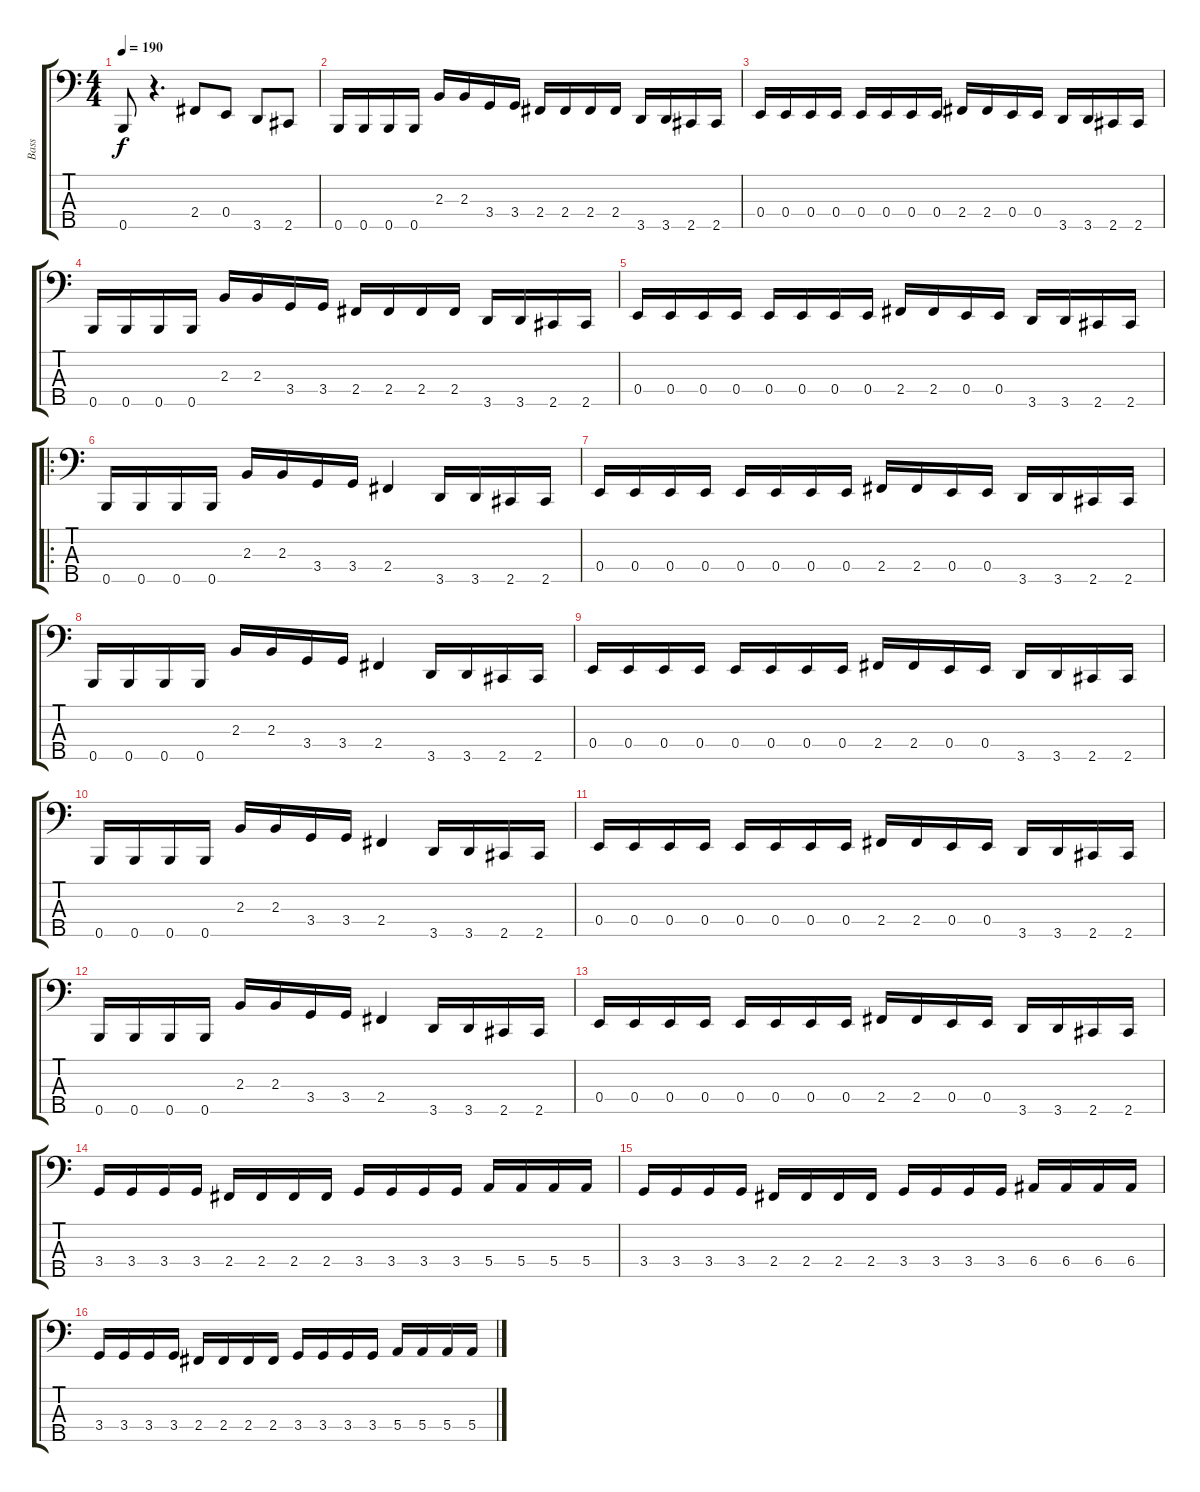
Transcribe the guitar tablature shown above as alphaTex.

\track ("Bass" "Bass") {instrument electricbassfinger}
\staff {score tabs}
\tuning (G2 D2 A1 E1 B0) {hide}
\ts (4 4)
\tempo 190
\clef f4
\ks c
0.5.8{dy f} r.4{d} 2.4.8 0.4.8 3.5.8 2.5.8 |
0.5.16 0.5.16 0.5.16 0.5.16 2.3.16 2.3.16 3.4.16 3.4.16 2.4.16 2.4.16 2.4.16 2.4.16 3.5.16 3.5.16 2.5.16 2.5.16 |
0.4.16 0.4.16 0.4.16 0.4.16 0.4.16 0.4.16 0.4.16 0.4.16 2.4.16 2.4.16 0.4.16 0.4.16 3.5.16 3.5.16 2.5.16 2.5.16 |
0.5.16 0.5.16 0.5.16 0.5.16 2.3.16 2.3.16 3.4.16 3.4.16 2.4.16 2.4.16 2.4.16 2.4.16 3.5.16 3.5.16 2.5.16 2.5.16 |
0.4.16 0.4.16 0.4.16 0.4.16 0.4.16 0.4.16 0.4.16 0.4.16 2.4.16 2.4.16 0.4.16 0.4.16 3.5.16 3.5.16 2.5.16 2.5.16 |
\ro
0.5.16 0.5.16 0.5.16 0.5.16 2.3.16 2.3.16 3.4.16 3.4.16 2.4.4 3.5.16 3.5.16 2.5.16 2.5.16 |
0.4.16 0.4.16 0.4.16 0.4.16 0.4.16 0.4.16 0.4.16 0.4.16 2.4.16 2.4.16 0.4.16 0.4.16 3.5.16 3.5.16 2.5.16 2.5.16 |
0.5.16 0.5.16 0.5.16 0.5.16 2.3.16 2.3.16 3.4.16 3.4.16 2.4.4 3.5.16 3.5.16 2.5.16 2.5.16 |
0.4.16 0.4.16 0.4.16 0.4.16 0.4.16 0.4.16 0.4.16 0.4.16 2.4.16 2.4.16 0.4.16 0.4.16 3.5.16 3.5.16 2.5.16 2.5.16 |
0.5.16 0.5.16 0.5.16 0.5.16 2.3.16 2.3.16 3.4.16 3.4.16 2.4.4 3.5.16 3.5.16 2.5.16 2.5.16 |
0.4.16 0.4.16 0.4.16 0.4.16 0.4.16 0.4.16 0.4.16 0.4.16 2.4.16 2.4.16 0.4.16 0.4.16 3.5.16 3.5.16 2.5.16 2.5.16 |
0.5.16 0.5.16 0.5.16 0.5.16 2.3.16 2.3.16 3.4.16 3.4.16 2.4.4 3.5.16 3.5.16 2.5.16 2.5.16 |
0.4.16 0.4.16 0.4.16 0.4.16 0.4.16 0.4.16 0.4.16 0.4.16 2.4.16 2.4.16 0.4.16 0.4.16 3.5.16 3.5.16 2.5.16 2.5.16 |
3.4.16 3.4.16 3.4.16 3.4.16 2.4.16 2.4.16 2.4.16 2.4.16 3.4.16 3.4.16 3.4.16 3.4.16 5.4.16 5.4.16 5.4.16 5.4.16 |
3.4.16 3.4.16 3.4.16 3.4.16 2.4.16 2.4.16 2.4.16 2.4.16 3.4.16 3.4.16 3.4.16 3.4.16 6.4.16 6.4.16 6.4.16 6.4.16 |
3.4.16 3.4.16 3.4.16 3.4.16 2.4.16 2.4.16 2.4.16 2.4.16 3.4.16 3.4.16 3.4.16 3.4.16 5.4.16 5.4.16 5.4.16 5.4.16
